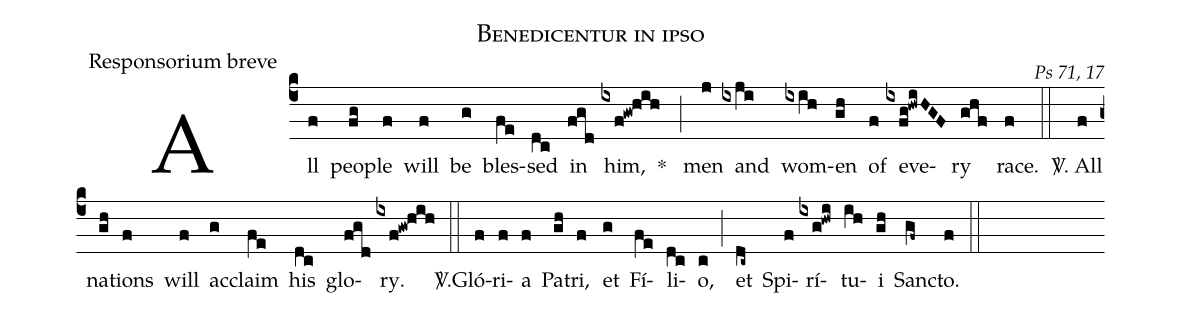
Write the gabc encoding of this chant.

name: Benedicentur in ipso;
office-part: Responsorium breve;
commentary: Ps 71, 17;
%%
(c4)All(f) peo(fg)ple(f) will(f) be(g) bles-(fe)sed(dc) in(fgd) him,(ixf!gw!hih) * (;)
men(j) and(ixji) wom(ixih)en(gh) of(f) eve(ixfg!hwiHGF)ry(ghf) race.(f) (::)

<sp>V/</sp>. All(f) na(gh)tions(f) will(f) ac(g)claim(fe) his(dc) glo(fgd)ry.(ixf!gw!hih) (::)
<sp>V/</sp>.Gló(f)ri(f)a(f) Pa(gh)tri,(f) et(g) Fí(fe)li(dc)o,(c) (;)
et(dc~) Spi(f)rí(ixg!hwi)tu(ih)i(gh) San(gf~)cto.(f) (::)
